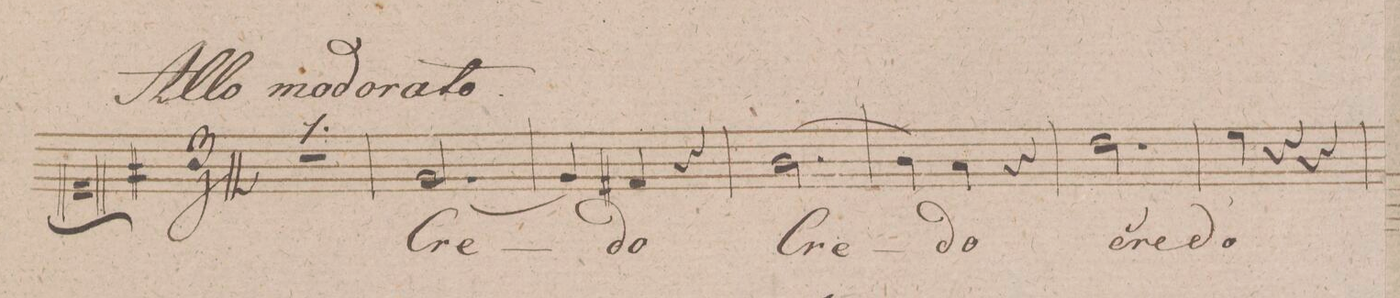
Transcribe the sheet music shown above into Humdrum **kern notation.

**kern	**text	**dynam
*I"Soprano.	*	*
*clefC1	*	*
*k[f#c#g#d#]	*	*
*met(c|)	*	*
*M2/2	*	*
*kcancel	*	*
*k[f#]	*	*
*M3/4	*	*
2.r	.	.
=182	=182	=182
[2.e/	Cre-	.
=183	=183	=183
4e/]	.	.
4d#X/	-do	.
4r	.	.
=184	=184	=184
[2.g\	Cre-	.
=185	=185	=185
4g\]	.	.
4f#\	-do	.
4r	.	.
=186	=186	=186
2.b\	cre-	.
=187	=187	=187
4cc\	-do	.
4r	.	.
4r	.	.
=188	=188	=188
*-	*-	*-
